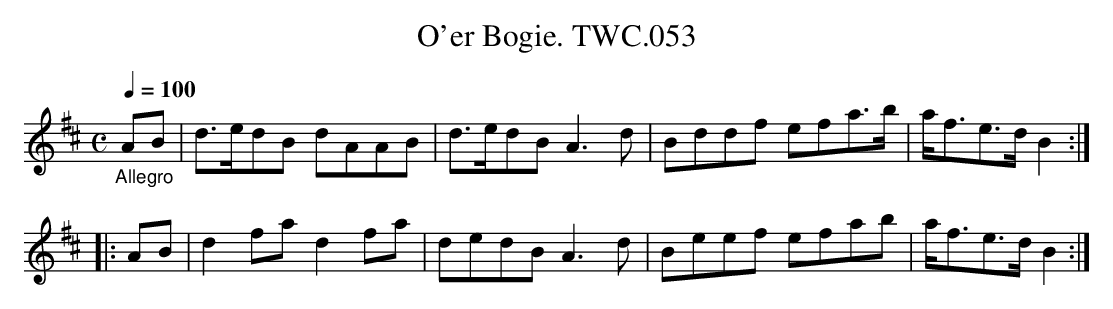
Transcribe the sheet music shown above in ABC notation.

X:1
T:O'er Bogie. TWC.053
L:1/8
M:C
Q:1/4=100
K:D
"_Allegro" AB|d>edB dAAB|d>edB A3d|Bddf efa>b|a<fe>dB2 :|
|:AB|d2 fa d2 fa|dedB A3d|Beef efab|a<fe>d B2 :|
